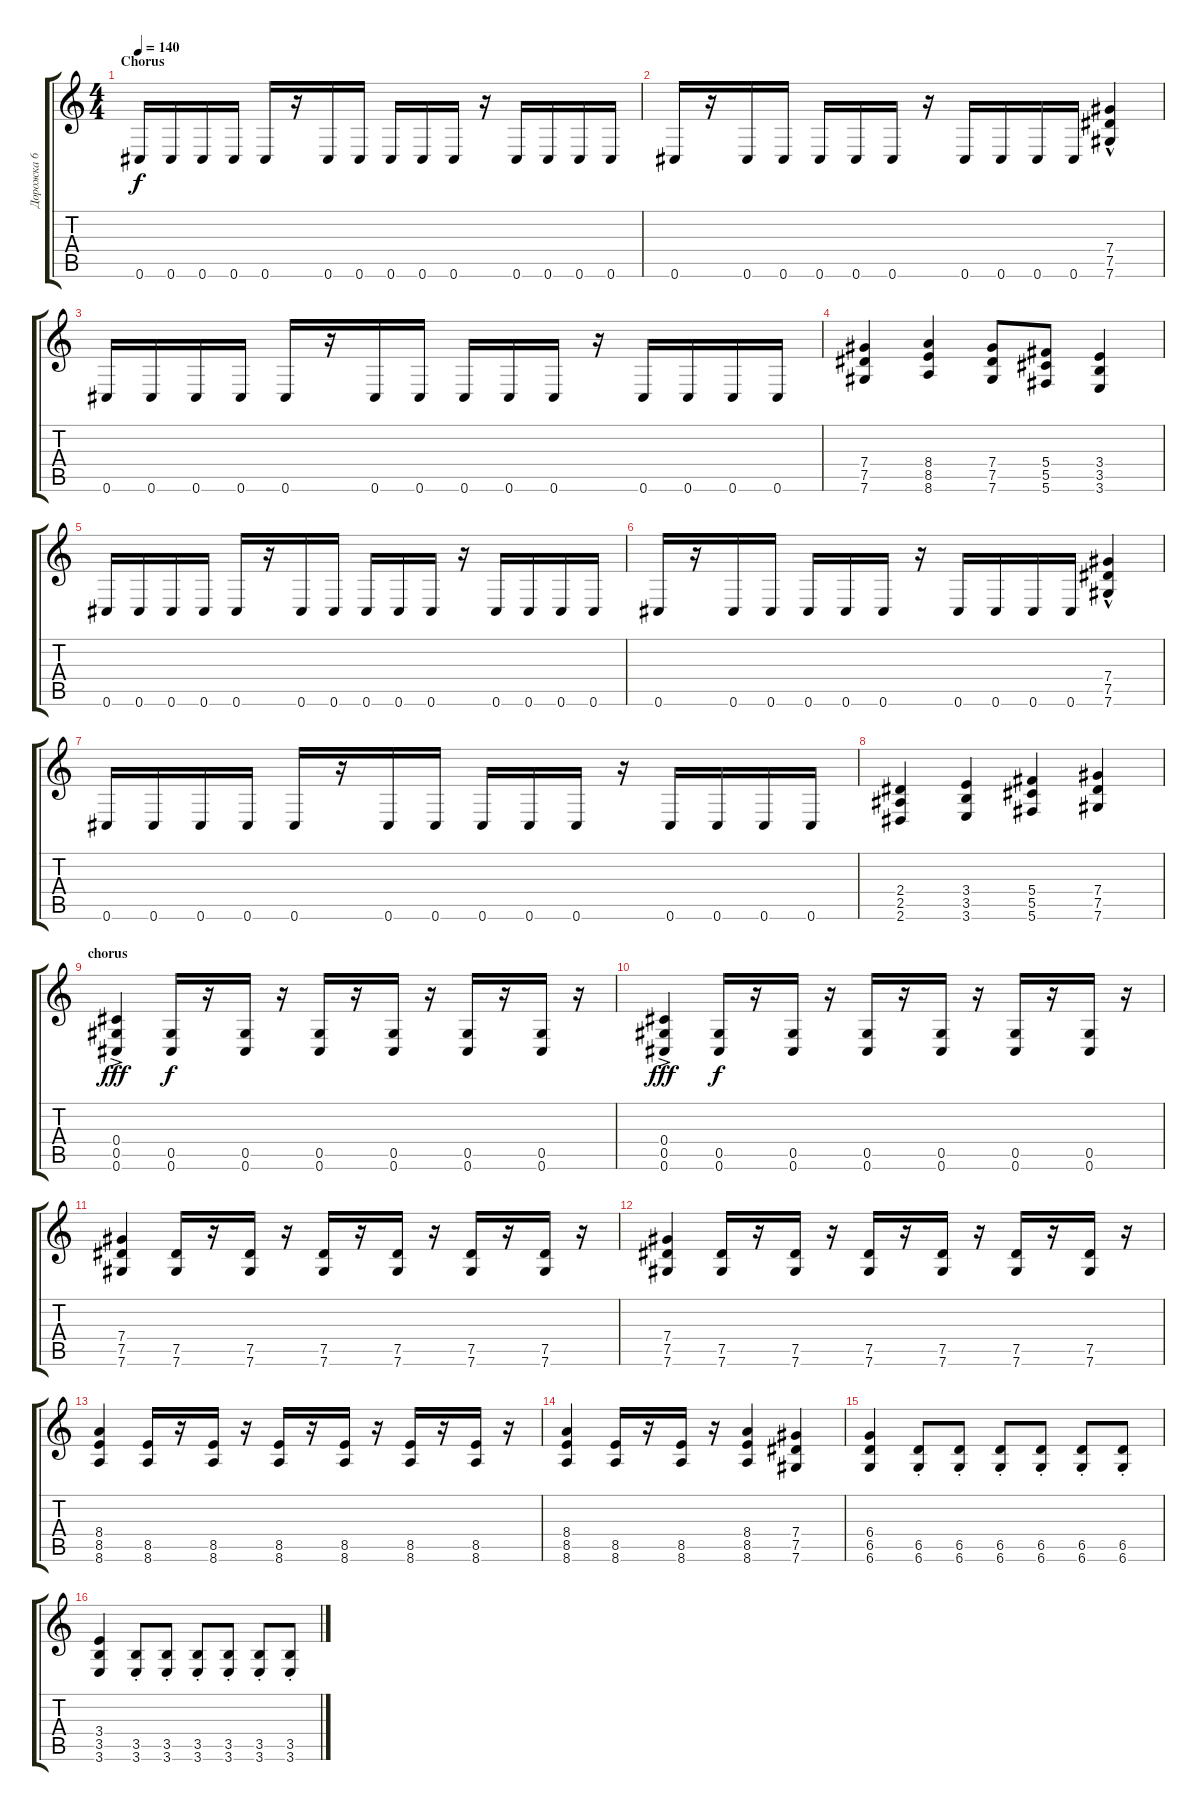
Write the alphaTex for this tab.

\track ("Дорожка 6" "Дорожка 6") {instrument distortionguitar}
\staff {score tabs}
\tuning (Eb4 Bb3 Gb3 Db3 Ab2 Db2) {hide}
\ts (4 4)
\section ("" "Chorus")
\tempo 140
\clef g2
\ks c
0.6.16{dy f} 0.6.16 0.6.16 0.6.16 0.6.16 r.16 0.6.16 0.6.16 0.6.16 0.6.16 0.6.16 r.16 0.6.16 0.6.16 0.6.16 0.6.16 |
0.6.16 r.16 0.6.16 0.6.16 0.6.16 0.6.16 0.6.16 r.16 0.6.16 0.6.16 0.6.16 0.6.16 (7.4{hac} 7.5 7.6).4 |
0.6.16 0.6.16 0.6.16 0.6.16 0.6.16 r.16 0.6.16 0.6.16 0.6.16 0.6.16 0.6.16 r.16 0.6.16 0.6.16 0.6.16 0.6.16 |
(7.4 7.5 7.6).4 (8.4 8.5 8.6).4 (7.4 7.5 7.6).8 (5.4 5.5 5.6).8 (3.4 3.5 3.6).4 |
0.6.16 0.6.16 0.6.16 0.6.16 0.6.16 r.16 0.6.16 0.6.16 0.6.16 0.6.16 0.6.16 r.16 0.6.16 0.6.16 0.6.16 0.6.16 |
0.6.16 r.16 0.6.16 0.6.16 0.6.16 0.6.16 0.6.16 r.16 0.6.16 0.6.16 0.6.16 0.6.16 (7.4{hac} 7.5 7.6).4 |
0.6.16 0.6.16 0.6.16 0.6.16 0.6.16 r.16 0.6.16 0.6.16 0.6.16 0.6.16 0.6.16 r.16 0.6.16 0.6.16 0.6.16 0.6.16 |
(2.4 2.5 2.6).4 (3.4 3.5 3.6).4 (5.4 5.5 5.6).4 (7.4 7.5 7.6).4 |
\section ("" "chorus")
(0.4{ac} 0.5 0.6).4{dy fff} (0.5 0.6).16{dy f} r.16 (0.5 0.6).16 r.16 (0.5 0.6).16 r.16 (0.5 0.6).16 r.16 (0.5 0.6).16 r.16 (0.5 0.6).16 r.16 |
(0.4{ac} 0.5 0.6).4{dy fff} (0.5 0.6).16{dy f} r.16 (0.5 0.6).16 r.16 (0.5 0.6).16 r.16 (0.5 0.6).16 r.16 (0.5 0.6).16 r.16 (0.5 0.6).16 r.16 |
(7.4 7.5 7.6).4 (7.5 7.6).16 r.16 (7.5 7.6).16 r.16 (7.5 7.6).16 r.16 (7.5 7.6).16 r.16 (7.5 7.6).16 r.16 (7.5 7.6).16 r.16 |
(7.4 7.5 7.6).4 (7.5 7.6).16 r.16 (7.5 7.6).16 r.16 (7.5 7.6).16 r.16 (7.5 7.6).16 r.16 (7.5 7.6).16 r.16 (7.5 7.6).16 r.16 |
(8.4 8.5 8.6).4 (8.5 8.6).16 r.16 (8.5 8.6).16 r.16 (8.5 8.6).16 r.16 (8.5 8.6).16 r.16 (8.5 8.6).16 r.16 (8.5 8.6).16 r.16 |
(8.4 8.5 8.6).4 (8.5 8.6).16 r.16 (8.5 8.6).16 r.16 (8.4 8.5 8.6).4 (7.4 7.5 7.6).4 |
(6.4 6.5 6.6).4 (6.5{st} 6.6{st}).8 (6.5{st} 6.6{st}).8 (6.5{st} 6.6{st}).8 (6.5{st} 6.6{st}).8 (6.5{st} 6.6{st}).8 (6.5{st} 6.6{st}).8 |
(3.4 3.5 3.6).4 (3.5{st} 3.6{st}).8 (3.5{st} 3.6{st}).8 (3.5{st} 3.6{st}).8 (3.5{st} 3.6{st}).8 (3.5{st} 3.6{st}).8 (3.5{st} 3.6{st}).8
